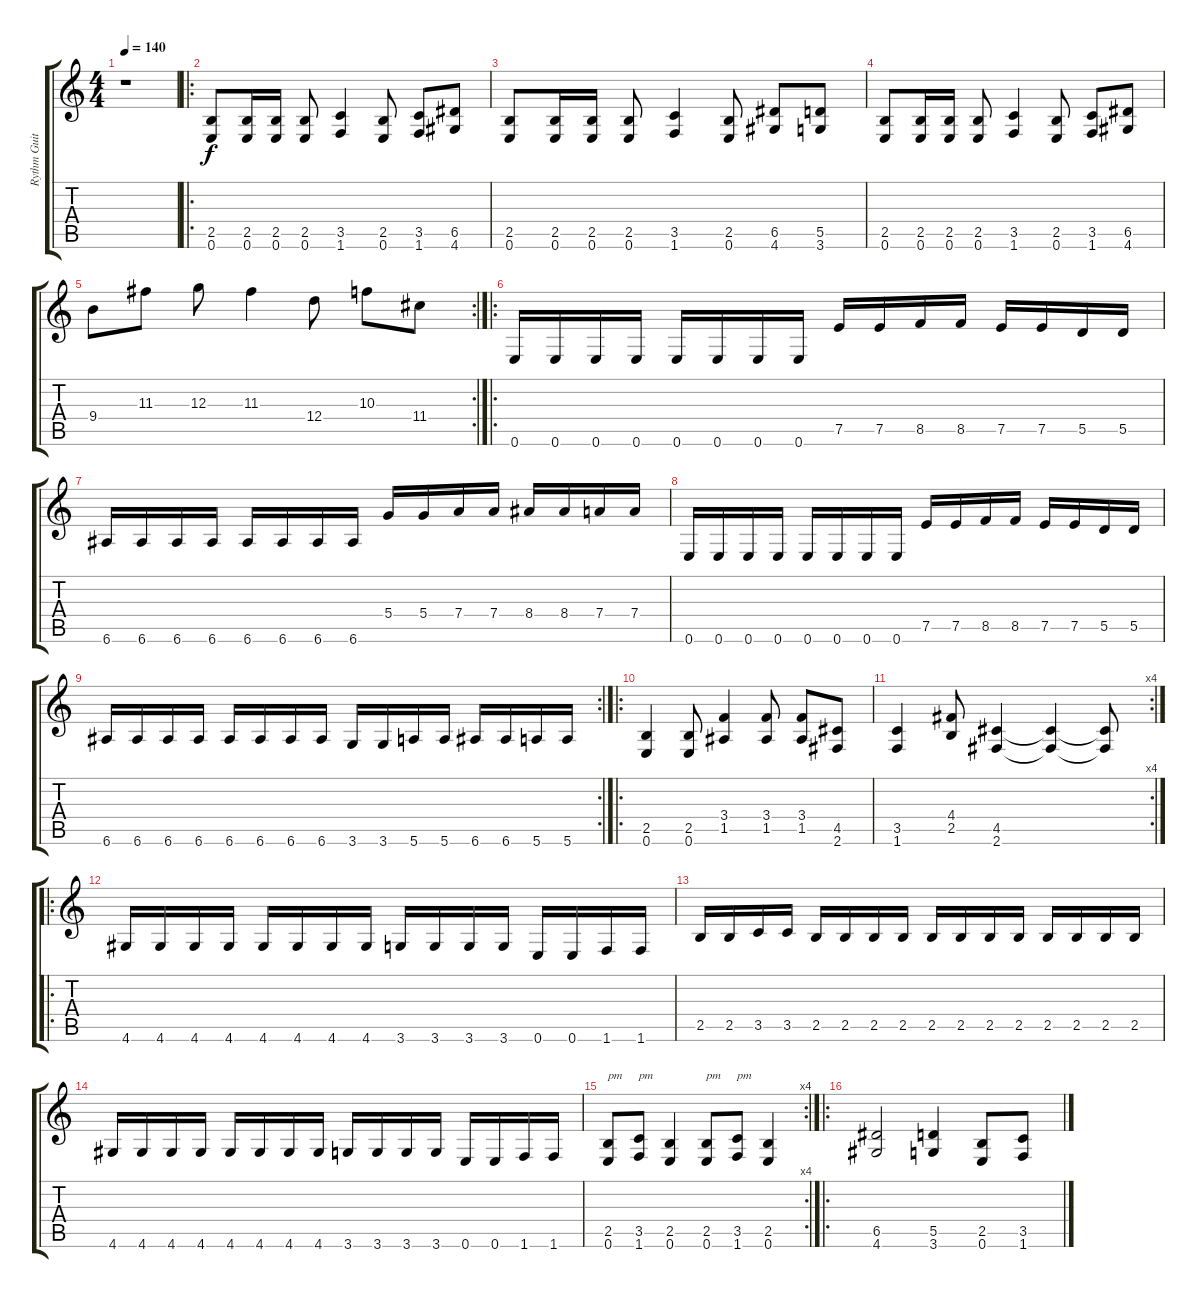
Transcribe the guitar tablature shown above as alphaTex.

\track ("Rythm Guitar" "Rythm Guit") {instrument distortionguitar}
\staff {score tabs}
\tuning (E4 B3 G3 D3 A2 E2) {hide}
\ts (4 4)
\tempo 140
\clef g2
\ks c
r.1{dy f instrument distortionguitar} |
\ro
(2.5 0.6).8 (2.5 0.6).16 (2.5 0.6).16 (2.5 0.6).8 (3.5 1.6).4 (2.5 0.6).8 (3.5 1.6).8 (6.5 4.6).8 |
(2.5 0.6).8 (2.5 0.6).16 (2.5 0.6).16 (2.5 0.6).8 (3.5 1.6).4 (2.5 0.6).8 (6.5 4.6).8 (5.5 3.6).8 |
(2.5 0.6).8 (2.5 0.6).16 (2.5 0.6).16 (2.5 0.6).8 (3.5 1.6).4 (2.5 0.6).8 (3.5 1.6).8 (6.5 4.6).8 |
\rc 2
9.4.8 11.3.8 12.3.8 11.3.4 12.4.8 10.3.8 11.4.8 |
\ro
0.6.16 0.6.16 0.6.16 0.6.16 0.6.16 0.6.16 0.6.16 0.6.16 7.5.16 7.5.16 8.5.16 8.5.16 7.5.16 7.5.16 5.5.16 5.5.16 |
6.6.16 6.6.16 6.6.16 6.6.16 6.6.16 6.6.16 6.6.16 6.6.16 5.4.16 5.4.16 7.4.16 7.4.16 8.4.16 8.4.16 7.4.16 7.4.16 |
0.6.16 0.6.16 0.6.16 0.6.16 0.6.16 0.6.16 0.6.16 0.6.16 7.5.16 7.5.16 8.5.16 8.5.16 7.5.16 7.5.16 5.5.16 5.5.16 |
\rc 2
6.6.16 6.6.16 6.6.16 6.6.16 6.6.16 6.6.16 6.6.16 6.6.16 3.6.16 3.6.16 5.6.16 5.6.16 6.6.16 6.6.16 5.6.16 5.6.16 |
\ro
(2.5 0.6).4 (2.5 0.6).8 (3.4 1.5).4 (3.4 1.5).8 (3.4 1.5).8 (4.5 2.6).8 |
\rc 4
(3.5 1.6).4 (4.4 2.5).8 (4.5 2.6).4 (4.5{t} 2.6{t}).4 (4.5{t} 2.6{t}).8 |
\ro
4.6.16 4.6.16 4.6.16 4.6.16 4.6.16 4.6.16 4.6.16 4.6.16 3.6.16 3.6.16 3.6.16 3.6.16 0.6.16 0.6.16 1.6.16 1.6.16 |
2.5.16 2.5.16 3.5.16 3.5.16 2.5.16 2.5.16 2.5.16 2.5.16 2.5.16 2.5.16 2.5.16 2.5.16 2.5.16 2.5.16 2.5.16 2.5.16 |
4.6.16 4.6.16 4.6.16 4.6.16 4.6.16 4.6.16 4.6.16 4.6.16 3.6.16 3.6.16 3.6.16 3.6.16 0.6.16 0.6.16 1.6.16 1.6.16 |
\rc 4
(2.5 0.6).8{txt "pm"} (3.5 1.6).8{txt "pm"} (2.5 0.6).4 (2.5 0.6).8{txt "pm"} (3.5 1.6).8{txt "pm"} (2.5 0.6).4 |
\ro
(6.5 4.6).2 (5.5 3.6).4 (2.5 0.6).8 (3.5 1.6).8
